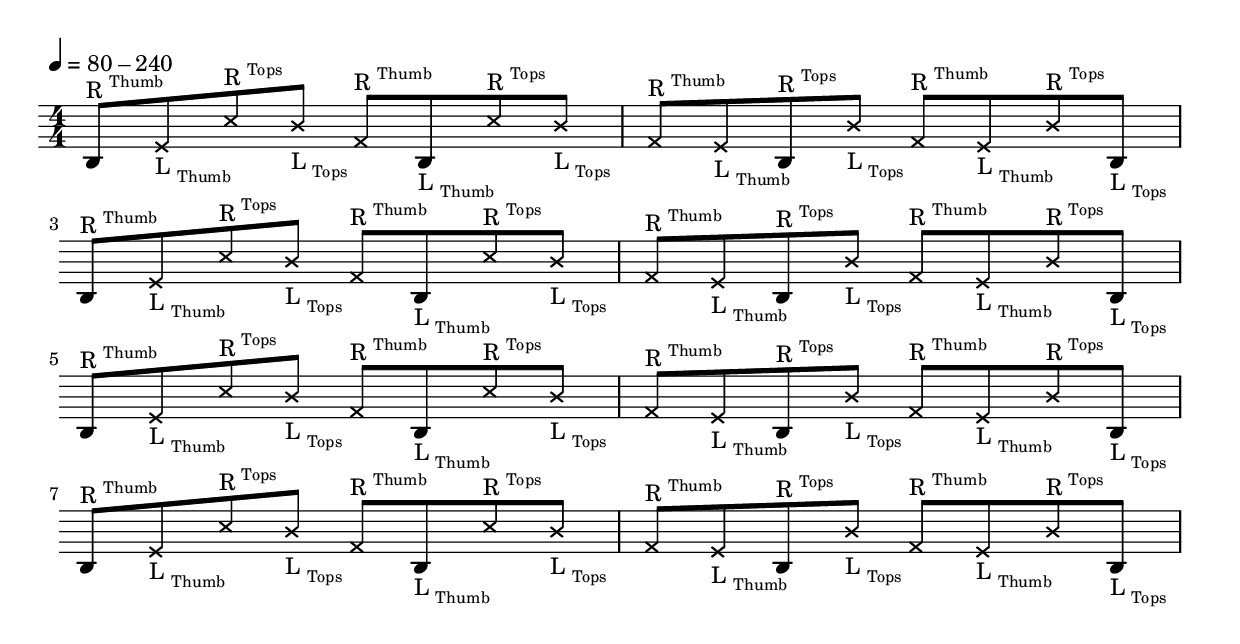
\version "2.24.1"
\include "../../global.ly"

\layout {
  indent = -3.5
}

\relative {
  \defaultScoreSettings
  \tempo 4 = 80 - 240
  \time 4/4

  \rimNote

  \repeat unfold 4 {
    \once \defaultNote  b8^\RThumbTop                     e_\LThumbBtm                     c'^\RTopsTop                     b_\LTopsBtm 
                        f8^\RThumbTop \once \defaultNote b,_\LThumbBtm                     c'^\RTopsTop                     b_\LTopsBtm 
                        f8^\RThumbTop                     e_\LThumbBtm \once \defaultNote   b^\RTopsTop                    b'_\LTopsBtm 
                        f8^\RThumbTop                     e_\LThumbBtm                     b'^\RTopsTop \once \defaultNote b,_\LTopsBtm 
    \break
  }

  \resetNoteHead
}